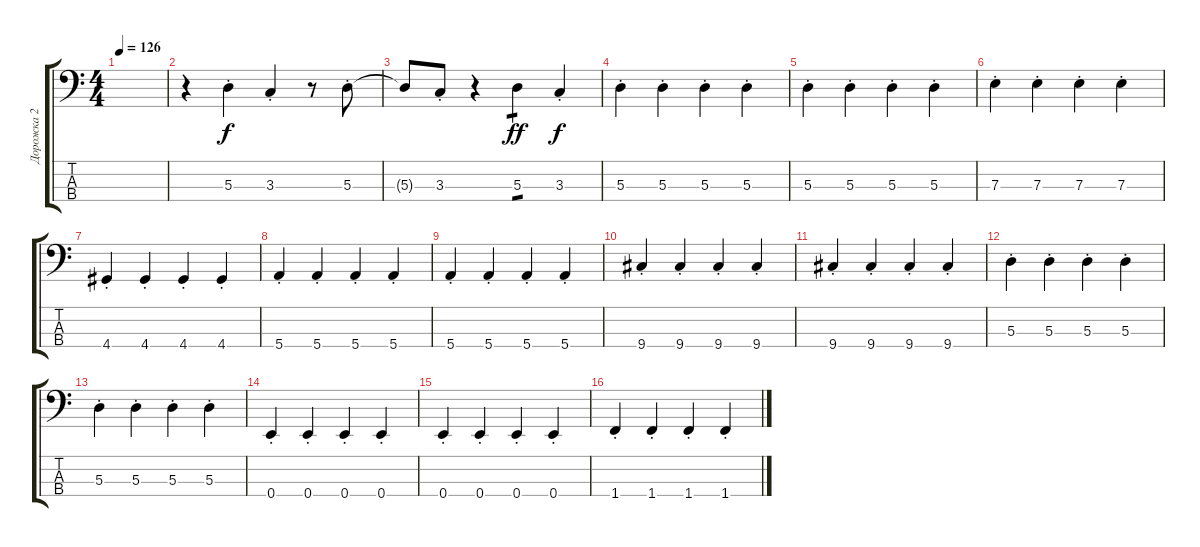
\track ("Дорожка 2" "Дорожка 2") {instrument electricbasspick}
\staff {score tabs}
\tuning (G2 D2 A1 E1) {hide}
\ts (4 4)
\tempo 126
\clef f4
\ks c
|
r.4 5.3{st}.4 3.3{st}.4 r.8 5.3{st}.8 |
5.3{t}.8 3.3{st}.8 r.4 5.3.4{tp 1 dy ff} 3.3{st}.4{dy f} |
5.3{st}.4 5.3{st}.4 5.3{st}.4 5.3{st}.4 |
5.3{st}.4 5.3{st}.4 5.3{st}.4 5.3{st}.4 |
7.3{st}.4 7.3{st}.4 7.3{st}.4 7.3{st}.4 |
4.4{st}.4 4.4{st}.4 4.4{st}.4 4.4{st}.4 |
5.4{st}.4 5.4{st}.4 5.4{st}.4 5.4{st}.4 |
5.4{st}.4 5.4{st}.4 5.4{st}.4 5.4{st}.4 |
9.4{st}.4 9.4{st}.4 9.4{st}.4 9.4{st}.4 |
9.4{st}.4 9.4{st}.4 9.4{st}.4 9.4{st}.4 |
5.3{st}.4 5.3{st}.4 5.3{st}.4 5.3{st}.4 |
5.3{st}.4 5.3{st}.4 5.3{st}.4 5.3{st}.4 |
0.4{st}.4 0.4{st}.4 0.4{st}.4 0.4{st}.4 |
0.4{st}.4 0.4{st}.4 0.4{st}.4 0.4{st}.4 |
1.4{st}.4 1.4{st}.4 1.4{st}.4 1.4{st}.4
